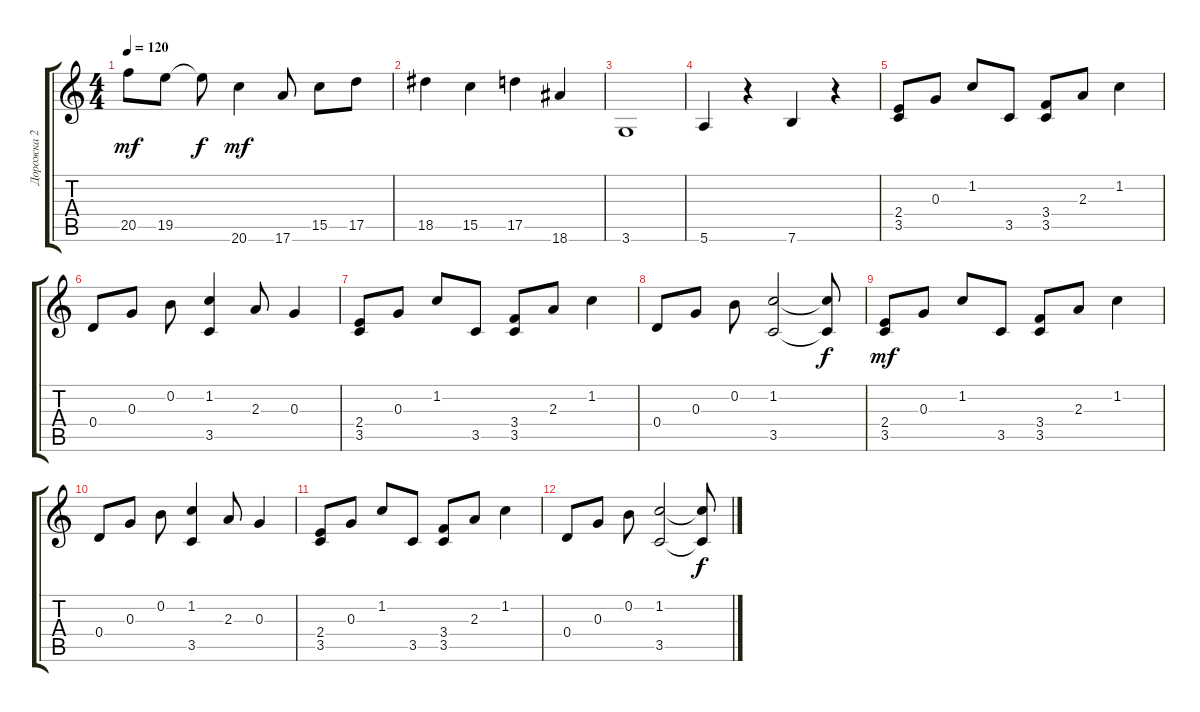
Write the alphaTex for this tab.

\track ("Дорожка 2" "Дорожка 2") {instrument acousticguitarsteel}
\staff {score tabs}
\tuning (E4 B3 G3 D3 A2 E2) {hide}
\ts (4 4)
\tempo 120
\clef g2
\ks c
20.5.8{dy mf} 19.5.8 19.5{t}.8{dy f} 20.6.4{dy mf} 17.6.8 15.5.8 17.5.8 |
18.5.4 15.5.4 17.5.4 18.6.4 |
3.6.1 |
5.6.4 r.4 7.6.4 r.4 |
(2.4 3.5).8 0.3.8 1.2.8 3.5.8 (3.4 3.5).8 2.3.8 1.2.4 |
0.4.8 0.3.8 0.2.8 (1.2 3.5).4 2.3.8 0.3.4 |
(2.4 3.5).8 0.3.8 1.2.8 3.5.8 (3.4 3.5).8 2.3.8 1.2.4 |
0.4.8 0.3.8 0.2.8 (1.2 3.5).2 (1.2{t} 3.5{t}).8{dy f} |
(2.4 3.5).8{dy mf} 0.3.8 1.2.8 3.5.8 (3.4 3.5).8 2.3.8 1.2.4 |
0.4.8 0.3.8 0.2.8 (1.2 3.5).4 2.3.8 0.3.4 |
(2.4 3.5).8 0.3.8 1.2.8 3.5.8 (3.4 3.5).8 2.3.8 1.2.4 |
0.4.8 0.3.8 0.2.8 (1.2 3.5).2 (1.2{t} 3.5{t}).8{dy f}
